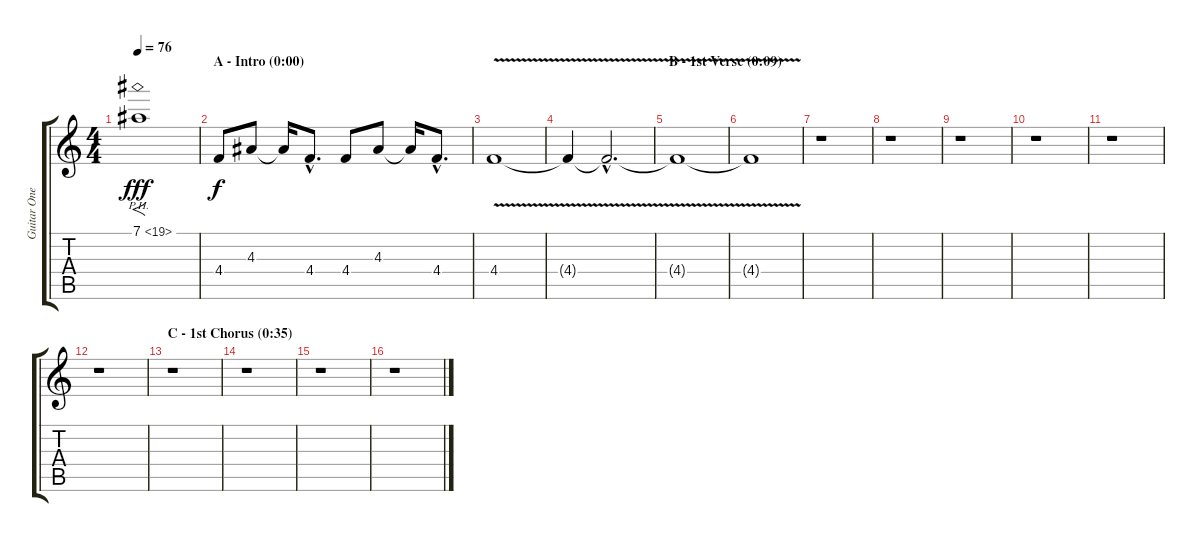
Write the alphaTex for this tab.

\track ("Guitar One" "Guitar One") {instrument distortionguitar}
\staff {score tabs}
\tuning (Eb4 Bb3 Gb3 Db3 Ab2 Eb2) {hide}
\ts (4 4)
\tempo 76
\clef g2
\ks c
7.1{ph 12}.1{f dy fff volume 16 instrument distortionguitar} |
\section ("" "A - Intro (0:00)")
4.4.8{dy f volume 15} 4.3.8 4.3{t}.16 4.4{hac}.8{d} 4.4.8 4.3.8 4.3{t}.16 4.4{hac}.8{d} |
4.4{v}.1 |
4.4{v t}.4 4.4{v hac t}.2{d} |
\section ("" "B - 1st Verse (0:09)")
4.4{v t}.1 |
4.4{v t}.1 |
r.1 |
r.1 |
r.1 |
r.1 |
r.1 |
r.1 |
\section ("" "C - 1st Chorus (0:35)")
r.1 |
r.1 |
r.1 |
r.1
